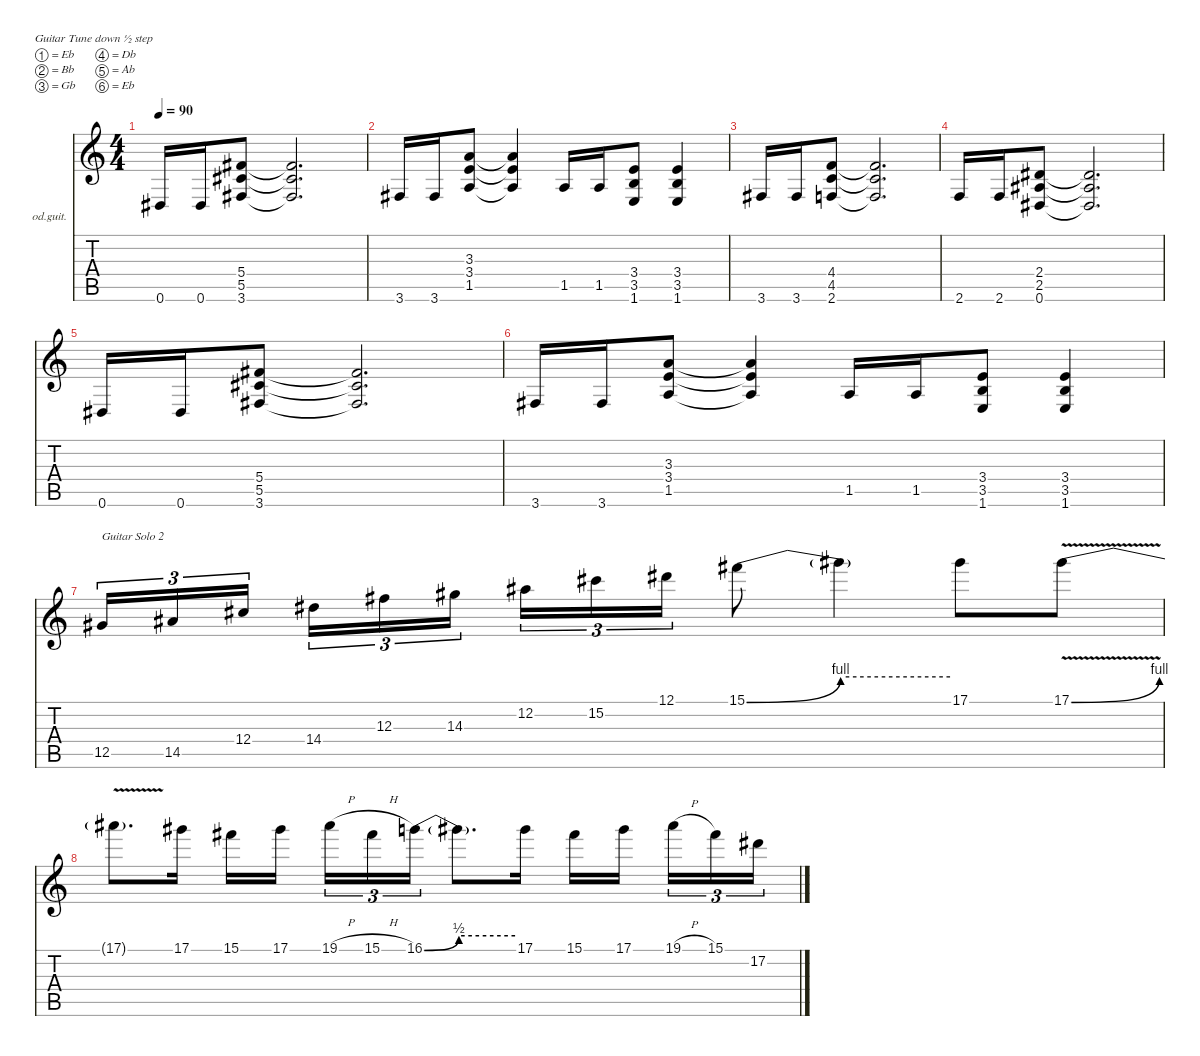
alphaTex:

\defaultSystemsLayout 4
\hideDynamics
\bracketExtendMode nobrackets
\firstSystemTrackNameOrientation horizontal
\otherSystemsTrackNameOrientation horizontal
\track ("Guitar 2 (Marty Friedman)" "od.guit.") {instrument overdrivenguitar}
\staff {score tabs}
\tuning (Eb4 Bb3 Gb3 Db3 Ab2 Eb2)
\ts (4 4)
\tempo 90
\clef g2
\ks c
0.6{acc #}.16{dy mf beam Up} 0.6{acc #}.16{beam Up} (5.4{acc #} 5.5{acc #} 3.6{acc #}).8{beam Up} (5.4{t acc #} 5.5{t acc #} 3.6{t acc #}).2{d dy f beam Up} |
3.6{acc #}.16{dy mf beam Up} 3.6{acc #}.16{beam Up} (3.3 3.4 1.5).8{beam Up} (3.3{t} 3.4{t} 1.5{t}).4{dy f beam Up} 1.5.16{dy mf beam Up} 1.5.16{beam Up} (3.4 3.5 1.6).8{beam Up} (3.4 3.5 1.6).4{beam Up} |
3.6{acc #}.16{beam Up} 3.6{acc #}.16{beam Up} (4.4 4.5 2.6).8{beam Up} (4.4{t} 4.5{t} 2.6{t}).2{d dy f beam Up} |
2.6.16{dy mf beam Up} 2.6.16{beam Up} (2.4{acc #} 2.5{acc #} 0.6{acc #}).8{beam Up} (2.4{t acc #} 2.5{t acc #} 0.6{t acc #}).2{d dy f beam Up} |
0.6{acc #}.16{dy mf beam Up} 0.6{acc #}.16{beam Up} (5.4{acc #} 5.5{acc #} 3.6{acc #}).8{beam Up} (5.4{t acc #} 5.5{t acc #} 3.6{t acc #}).2{d dy f beam Up} |
3.6{acc #}.16{dy mf beam Up} 3.6{acc #}.16{beam Up} (3.3 3.4 1.5).8{beam Up} (3.3{t} 3.4{t} 1.5{t}).4{dy f beam Up} 1.5.16{dy mf beam Up} 1.5.16{beam Up} (3.4 3.5 1.6).8{beam Up} (3.4 3.5 1.6).4{beam Up} |
12.5{acc #}.16{tu (3 2) txt "Guitar Solo 2" dy ff beam Up} 14.5{acc #}.16{tu (3 2) beam Up} 12.4{acc #}.16{tu (3 2) beam Up} 14.4{acc #}.16{tu (3 2) beam Down} 12.3{acc #}.16{tu (3 2) beam Down} 14.3{acc #}.16{tu (3 2) beam Down} 12.2{acc #}.16{tu (3 2) beam Down} 15.2{acc #}.16{tu (3 2) beam Down} 12.1{acc #}.16{tu (3 2) beam Down} 15.1{be (bend 0 0 60 4) acc #}.8{beam Down} 15.1{be (hold 0 4 60 4) t}.4{dy f beam Down} 17.1{acc #}.8{dy ff beam Down} 17.1{be (bend 0 0 60 4) v acc #}.8{beam Down} |
17.1{v t}.8{d dy f beam Down} 17.1{acc #}.16{dy ff beam Down} 15.1{acc #}.16{beam Down} 17.1{acc #}.16{beam Down} 19.1{h acc #}.16{tu (3 2) beam Down} 15.1{h acc #}.16{tu (3 2) beam Down} 16.1{be (bend 0 0 60 2)}.16{tu (3 2) beam Down} 16.1{be (hold 0 2 60 2) t}.8{d dy f beam Down} 17.1{acc #}.16{dy ff beam Down} 15.1{acc #}.16{beam Down} 17.1{acc #}.16{beam Down} 19.1{h acc #}.16{tu (3 2) beam Down} 15.1{acc #}.16{tu (3 2) beam Down} 17.2{be (hold 0 0 60 0) acc #}.16{tu (3 2) beam Down}
